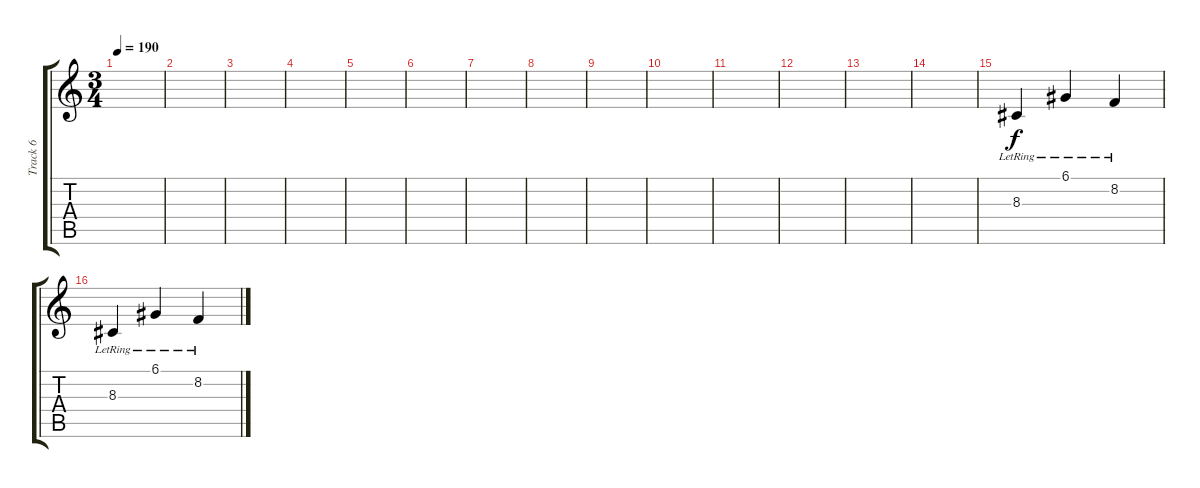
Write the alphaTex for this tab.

\track ("Track 6" "Track 6") {instrument acousticgrandpiano}
\staff {score tabs}
\tuning (D4 A3 F3 C3 G2 C2) {hide}
\ts (3 4)
\tempo 190
\clef g2
\ks c
|
|
|
|
|
|
|
|
|
|
|
|
|
|
8.3{lr}.4{volume 10} 6.1{lr}.4 8.2{lr}.4 |
8.3{lr}.4 6.1{lr}.4 8.2{lr}.4
